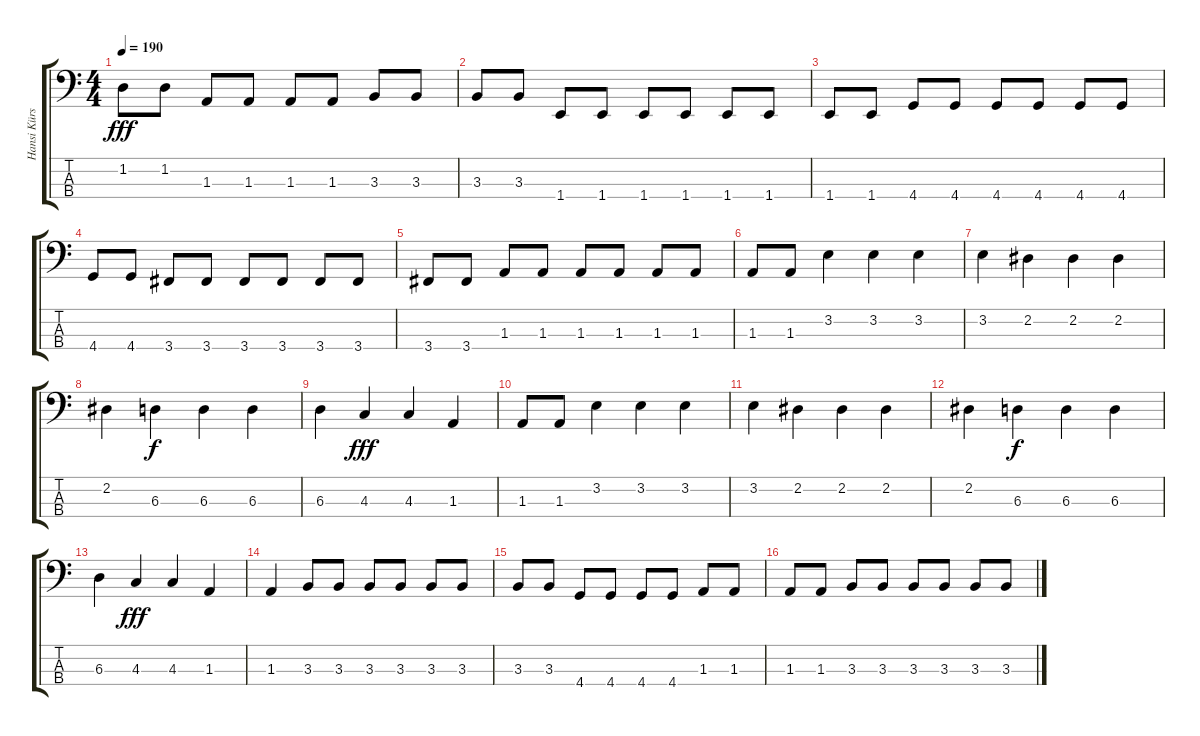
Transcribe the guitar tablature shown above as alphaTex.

\track ("Hansi Kürsch" "Hansi Kürs") {instrument electricbasspick}
\staff {score tabs}
\tuning (Gb2 Db2 Ab1 Eb1) {hide}
\ts (4 4)
\tempo 190
\clef f4
\ks c
1.2.8{dy fff} 1.2.8 1.3.8 1.3.8 1.3.8 1.3.8 3.3.8 3.3.8 |
3.3.8 3.3.8 1.4.8 1.4.8 1.4.8 1.4.8 1.4.8 1.4.8 |
1.4.8 1.4.8 4.4.8 4.4.8 4.4.8 4.4.8 4.4.8 4.4.8 |
4.4.8 4.4.8 3.4.8 3.4.8 3.4.8 3.4.8 3.4.8 3.4.8 |
3.4.8 3.4.8 1.3.8 1.3.8 1.3.8 1.3.8 1.3.8 1.3.8 |
1.3.8 1.3.8 3.2.4 3.2.4 3.2.4 |
3.2.4 2.2.4 2.2.4 2.2.4 |
2.2.4 6.3.4{dy f} 6.3.4 6.3.4 |
6.3.4 4.3.4{dy fff} 4.3.4 1.3.4 |
1.3.8 1.3.8 3.2.4 3.2.4 3.2.4 |
3.2.4 2.2.4 2.2.4 2.2.4 |
2.2.4 6.3.4{dy f} 6.3.4 6.3.4 |
6.3.4 4.3.4{dy fff} 4.3.4 1.3.4 |
1.3.4 3.3.8 3.3.8 3.3.8 3.3.8 3.3.8 3.3.8 |
3.3.8 3.3.8 4.4.8 4.4.8 4.4.8 4.4.8 1.3.8 1.3.8 |
1.3.8 1.3.8 3.3.8 3.3.8 3.3.8 3.3.8 3.3.8 3.3.8
